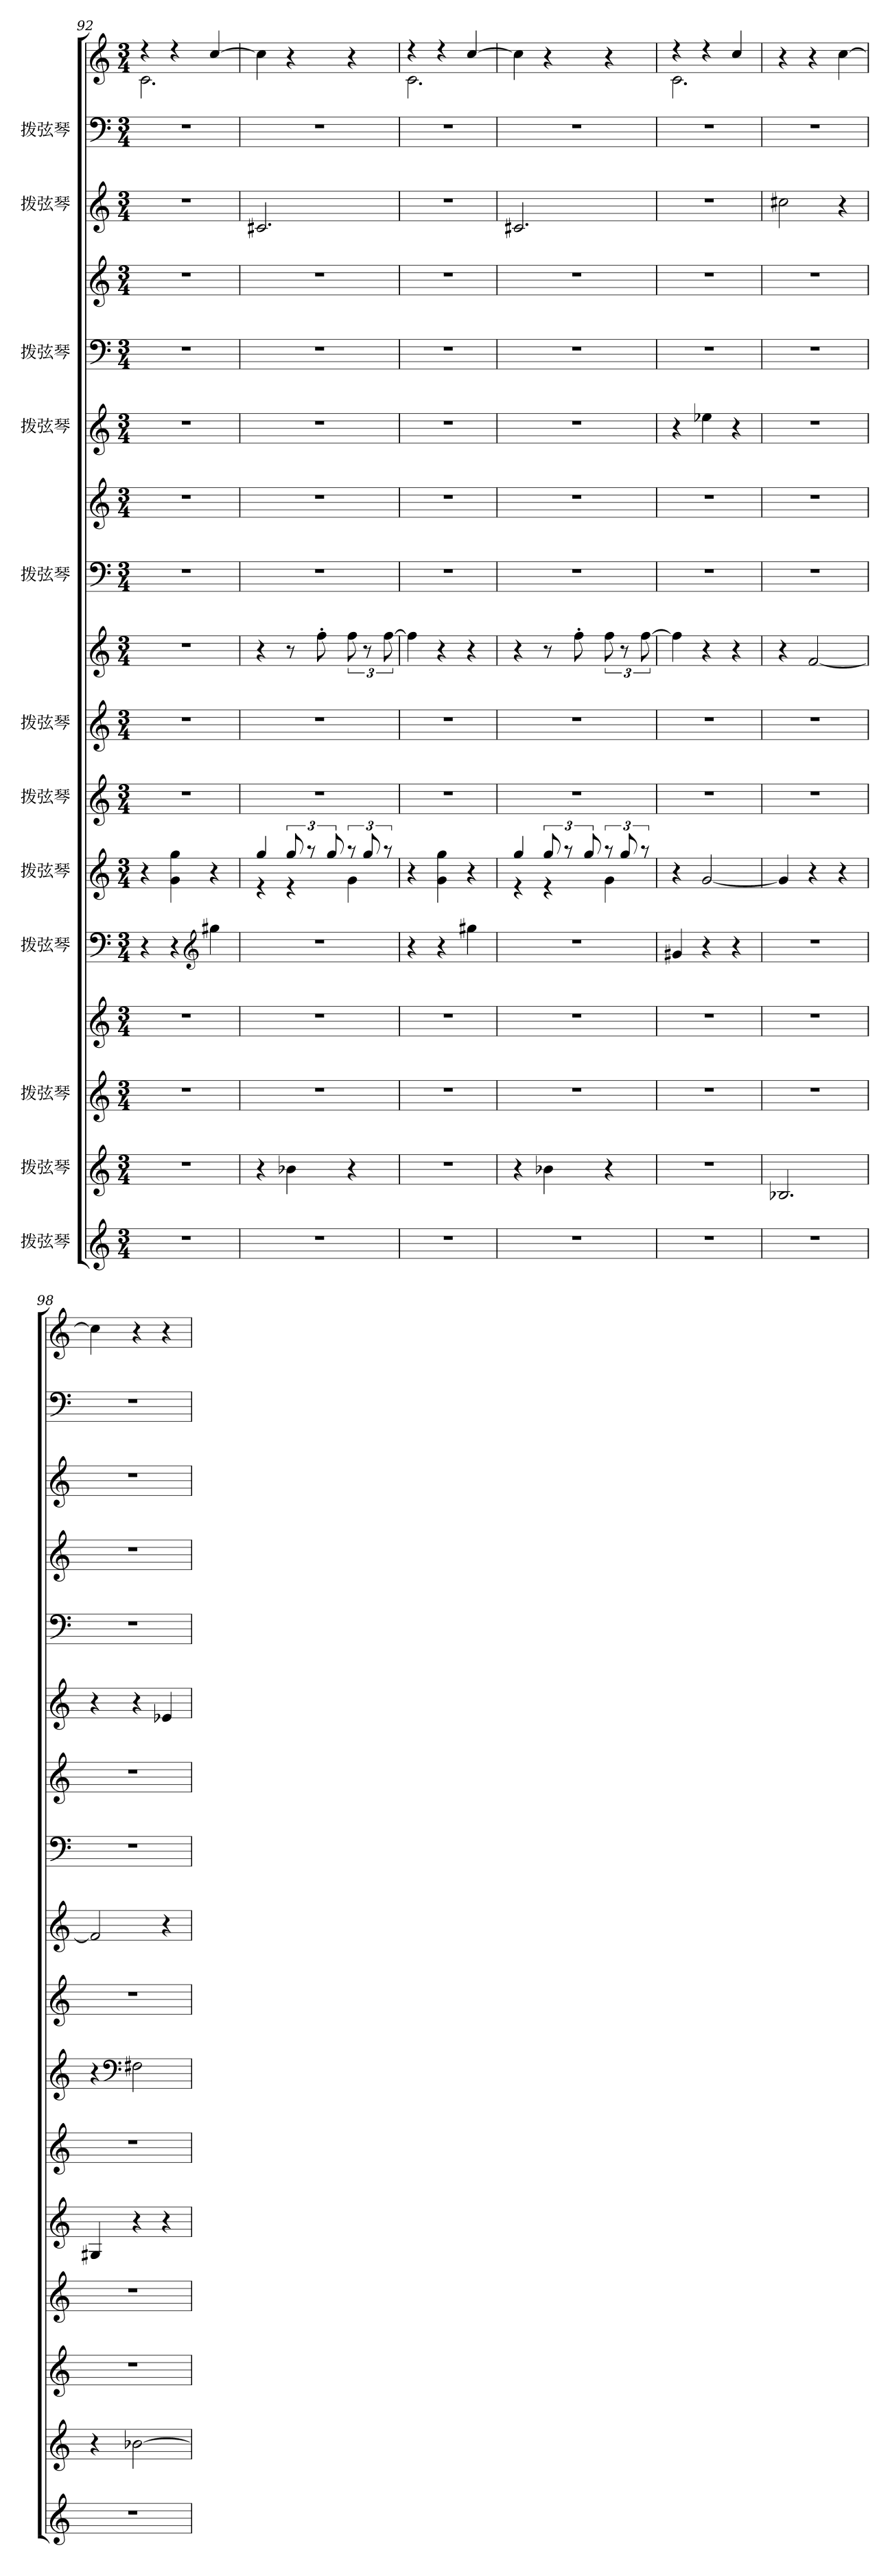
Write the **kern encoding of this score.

**kern	**kern	**kern	**kern	**kern	**kern	**kern	**kern	**kern	**kern	**kern	**kern	**kern	**kern	**kern	**kern	**kern
*part12	*part11	*part10	*part10	*part9	*part8	*part7	*part6	*part6	*part5	*part5	*part4	*part3	*part3	*part2	*part1	*part1
*staff17	*staff16	*staff15	*staff14	*staff13	*staff12	*staff11	*staff10	*staff9	*staff8	*staff7	*staff6	*staff5	*staff4	*staff3	*staff2	*staff1
*I"拨弦琴	*I"拨弦琴	*I"拨弦琴	*	*I"拨弦琴	*I"拨弦琴	*I"拨弦琴	*I"拨弦琴	*	*I"拨弦琴	*	*I"拨弦琴	*I"拨弦琴	*	*I"拨弦琴	*I"拨弦琴	*
!!LO:PB:g=z
*clefG2	*clefG2	*clefG2	*clefG2	*clefF4	*clefG2	*clefG2	*clefG2	*clefG2	*clefF4	*clefG2	*clefG2	*clefF4	*clefG2	*clefG2	*clefF4	*clefG2
*k[]	*k[]	*k[]	*k[]	*k[]	*k[]	*k[]	*k[]	*k[]	*k[]	*k[]	*k[]	*k[]	*k[]	*k[]	*k[]	*k[]
*M3/4	*M3/4	*M3/4	*M3/4	*M3/4	*M3/4	*M3/4	*M3/4	*M3/4	*M3/4	*M3/4	*M3/4	*M3/4	*M3/4	*M3/4	*M3/4	*M3/4
=92	=92	=92	=92	=92	=92	=92	=92	=92	=92	=92	=92	=92	=92	=92	=92	=92
*	*	*	*	*	*	*	*	*	*	*	*	*	*	*	*	*^
2.r	2.r	2.r	2.r	4r	4r	2.r	2.r	2.r	2.r	2.r	2.r	2.r	2.r	2.r	2.r	4r	2.c\
.	.	.	.	4r	4g\ 4gg\	.	.	.	.	.	.	.	.	.	.	4r	.
*	*	*	*	*clefG2	*	*	*	*	*	*	*	*	*	*	*	*	*
.	.	.	.	4gg#X\	4r	.	.	.	.	.	.	.	.	.	.	[4cc/	.
*	*	*	*	*	*	*	*	*	*	*	*	*	*	*	*	*v	*v
=93	=93	=93	=93	=93	=93	=93	=93	=93	=93	=93	=93	=93	=93	=93	=93	=93
*	*	*	*	*	*^	*	*	*	*	*	*	*	*	*	*	*
2.r	4r	2.r	2.r	2.r	4gg/	4r	2.r	2.r	4r	2.r	2.r	2.r	2.r	2.r	2.c#X/	2.r	4cc\]
.	4b-X\	.	.	.	12gg/	4r	.	.	8r	.	.	.	.	.	.	.	4r
.	.	.	.	.	12r	.	.	.	.	.	.	.	.	.	.	.	.
.	.	.	.	.	.	.	.	.	8ff'\	.	.	.	.	.	.	.	.
.	.	.	.	.	12gg/	.	.	.	.	.	.	.	.	.	.	.	.
.	4r	.	.	.	12r	4g\	.	.	12ff\	.	.	.	.	.	.	.	4r
.	.	.	.	.	12gg/	.	.	.	12r	.	.	.	.	.	.	.	.
.	.	.	.	.	12r	.	.	.	[12ff\	.	.	.	.	.	.	.	.
*	*	*	*	*	*v	*v	*	*	*	*	*	*	*	*	*	*	*
=94	=94	=94	=94	=94	=94	=94	=94	=94	=94	=94	=94	=94	=94	=94	=94	=94
*	*	*	*	*	*	*	*	*	*	*	*	*	*	*	*	*^
2.r	2.r	2.r	2.r	4r	4r	2.r	2.r	4ff\]	2.r	2.r	2.r	2.r	2.r	2.r	2.r	4r	2.c\
.	.	.	.	4r	4g\ 4gg\	.	.	4r	.	.	.	.	.	.	.	4r	.
.	.	.	.	4gg#X\	4r	.	.	4r	.	.	.	.	.	.	.	[4cc/	.
*	*	*	*	*	*	*	*	*	*	*	*	*	*	*	*	*v	*v
=95	=95	=95	=95	=95	=95	=95	=95	=95	=95	=95	=95	=95	=95	=95	=95	=95
*	*	*	*	*	*^	*	*	*	*	*	*	*	*	*	*	*
2.r	4r	2.r	2.r	2.r	4gg/	4r	2.r	2.r	4r	2.r	2.r	2.r	2.r	2.r	2.c#X/	2.r	4cc\]
.	4b-X\	.	.	.	12gg/	4r	.	.	8r	.	.	.	.	.	.	.	4r
.	.	.	.	.	12r	.	.	.	.	.	.	.	.	.	.	.	.
.	.	.	.	.	.	.	.	.	8ff'\	.	.	.	.	.	.	.	.
.	.	.	.	.	12gg/	.	.	.	.	.	.	.	.	.	.	.	.
.	4r	.	.	.	12r	4g\	.	.	12ff\	.	.	.	.	.	.	.	4r
.	.	.	.	.	12gg/	.	.	.	12r	.	.	.	.	.	.	.	.
.	.	.	.	.	12r	.	.	.	[12ff\	.	.	.	.	.	.	.	.
*	*	*	*	*	*v	*v	*	*	*	*	*	*	*	*	*	*	*
=96	=96	=96	=96	=96	=96	=96	=96	=96	=96	=96	=96	=96	=96	=96	=96	=96
*	*	*	*	*	*	*	*	*	*	*	*	*	*	*	*	*^
2.r	2.r	2.r	2.r	4g#X/	4r	2.r	2.r	4ff\]	2.r	2.r	4r	2.r	2.r	2.r	2.r	4r	2.c\
.	.	.	.	4r	[2g/	.	.	4r	.	.	4ee-X\	.	.	.	.	4r	.
.	.	.	.	4r	.	.	.	4r	.	.	4r	.	.	.	.	4cc/	.
*	*	*	*	*	*	*	*	*	*	*	*	*	*	*	*	*v	*v
=97	=97	=97	=97	=97	=97	=97	=97	=97	=97	=97	=97	=97	=97	=97	=97	=97
2.r	2.B-X/	2.r	2.r	2.r	4g/]	2.r	2.r	4r	2.r	2.r	2.r	2.r	2.r	2cc#X\	2.r	4r
.	.	.	.	.	4r	.	.	[2f/	.	.	.	.	.	.	.	4r
.	.	.	.	.	4r	.	.	.	.	.	.	.	.	4r	.	[4cc\
!!LO:PB:g=z
=98	=98	=98	=98	=98	=98	=98	=98	=98	=98	=98	=98	=98	=98	=98	=98	=98
2.r	4r	2.r	2.r	4G#X/	2.r	4r	2.r	2f/]	2.r	2.r	4r	2.r	2.r	2.r	2.r	4cc\]
*	*	*	*	*	*	*clefF4	*	*	*	*	*	*	*	*	*	*
.	[2b-X\	.	.	4r	.	2F#X\	.	.	.	.	4r	.	.	.	.	4r
.	.	.	.	4r	.	.	.	4r	.	.	4e-X/	.	.	.	.	4r
=	=	=	=	=	=	=	=	=	=	=	=	=	=	=	=	=
*-	*-	*-	*-	*-	*-	*-	*-	*-	*-	*-	*-	*-	*-	*-	*-	*-
